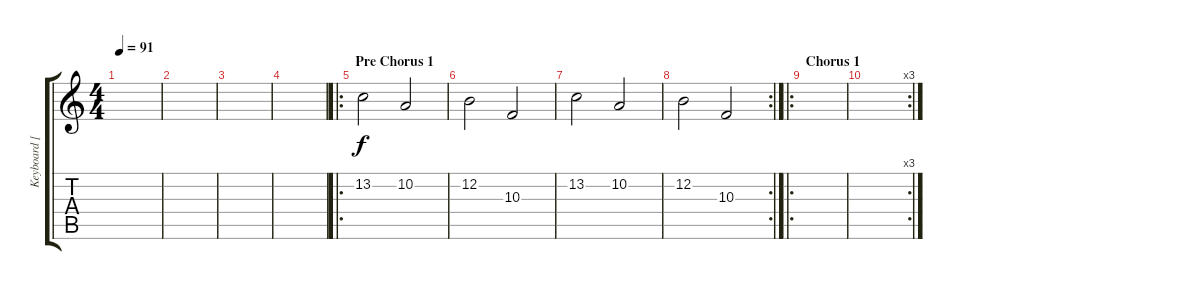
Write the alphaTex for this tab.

\track ("Keyboard [Pogo]" "Keyboard [") {instrument lead1square}
\staff {score tabs}
\tuning (E4 B3 G3 D3 A2 E2) {hide}
\ts (4 4)
\tempo 91
\clef g2
\ks c
|
|
|
|
\ro
\section ("" "Pre Chorus 1")
13.2.2{dy f instrument tremolostrings} 10.2.2 |
12.2.2 10.3.2 |
13.2.2 10.2.2 |
\rc 2
12.2.2 10.3.2 |
\ro
\section ("" "Chorus 1")
|
\rc 3
